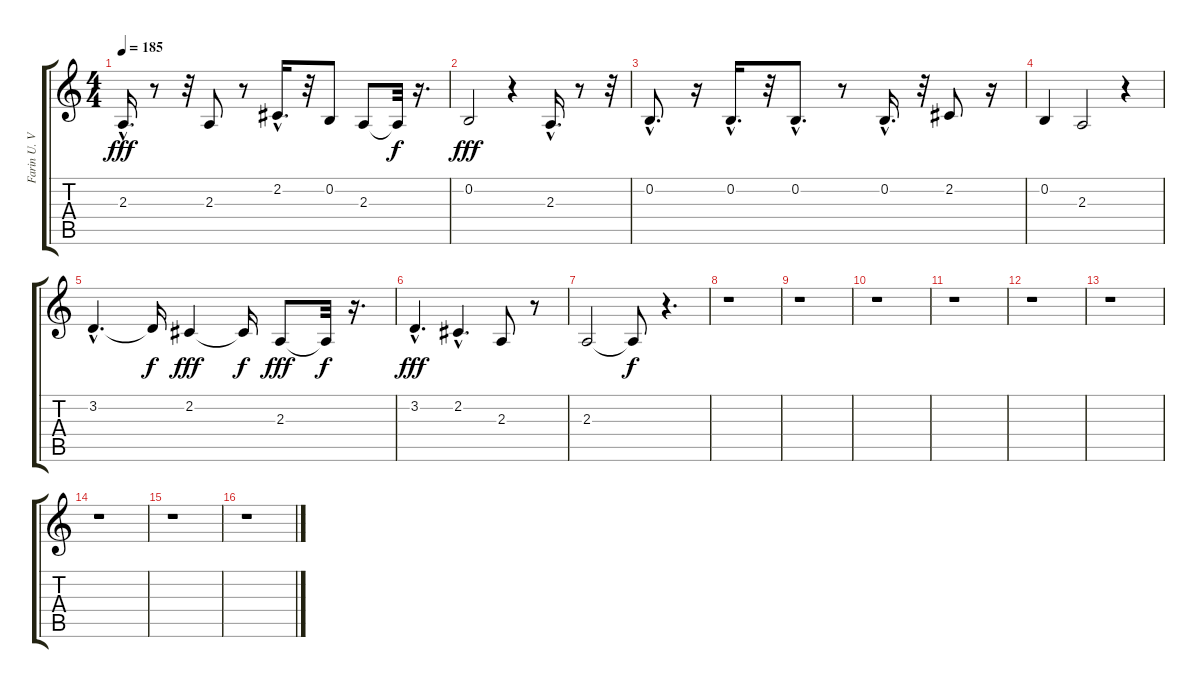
\track ("Farin U. Voice" "Farin U. V") {instrument altosax}
\staff {score tabs}
\tuning (E4 B3 G3 D3 A2 E2) {hide}
\ts (4 4)
\tempo 185
\clef g2
\ks c
2.3{hac}.16{d dy fff} r.8 r.32 2.3.8 r.8 2.2{hac}.16{d} r.32 0.2.8 2.3.8 2.3{t}.32{dy f} r.16{d} |
0.2.2{dy fff} r.4 2.3{hac}.16{d} r.8 r.32 |
0.2{hac}.8{d} r.16 0.2{hac}.16{d} r.32 0.2{hac}.8{d} r.8 0.2{hac}.16{d} r.32 2.2.8 r.16 |
0.2.4 2.3.2 r.4 |
3.2{hac}.4{d} 3.2{t}.16{dy f} 2.2.4{dy fff} 2.2{t}.16{dy f} 2.3.8{dy fff} 2.3{t}.32{dy f} r.16{d} |
3.2{hac}.4{d dy fff} 2.2{hac}.4{d} 2.3.8 r.8 |
2.3.2 2.3{t}.8{dy f} r.4{d} |
r.1 |
r.1 |
r.1 |
r.1 |
r.1 |
r.1 |
r.1 |
r.1 |
r.1
